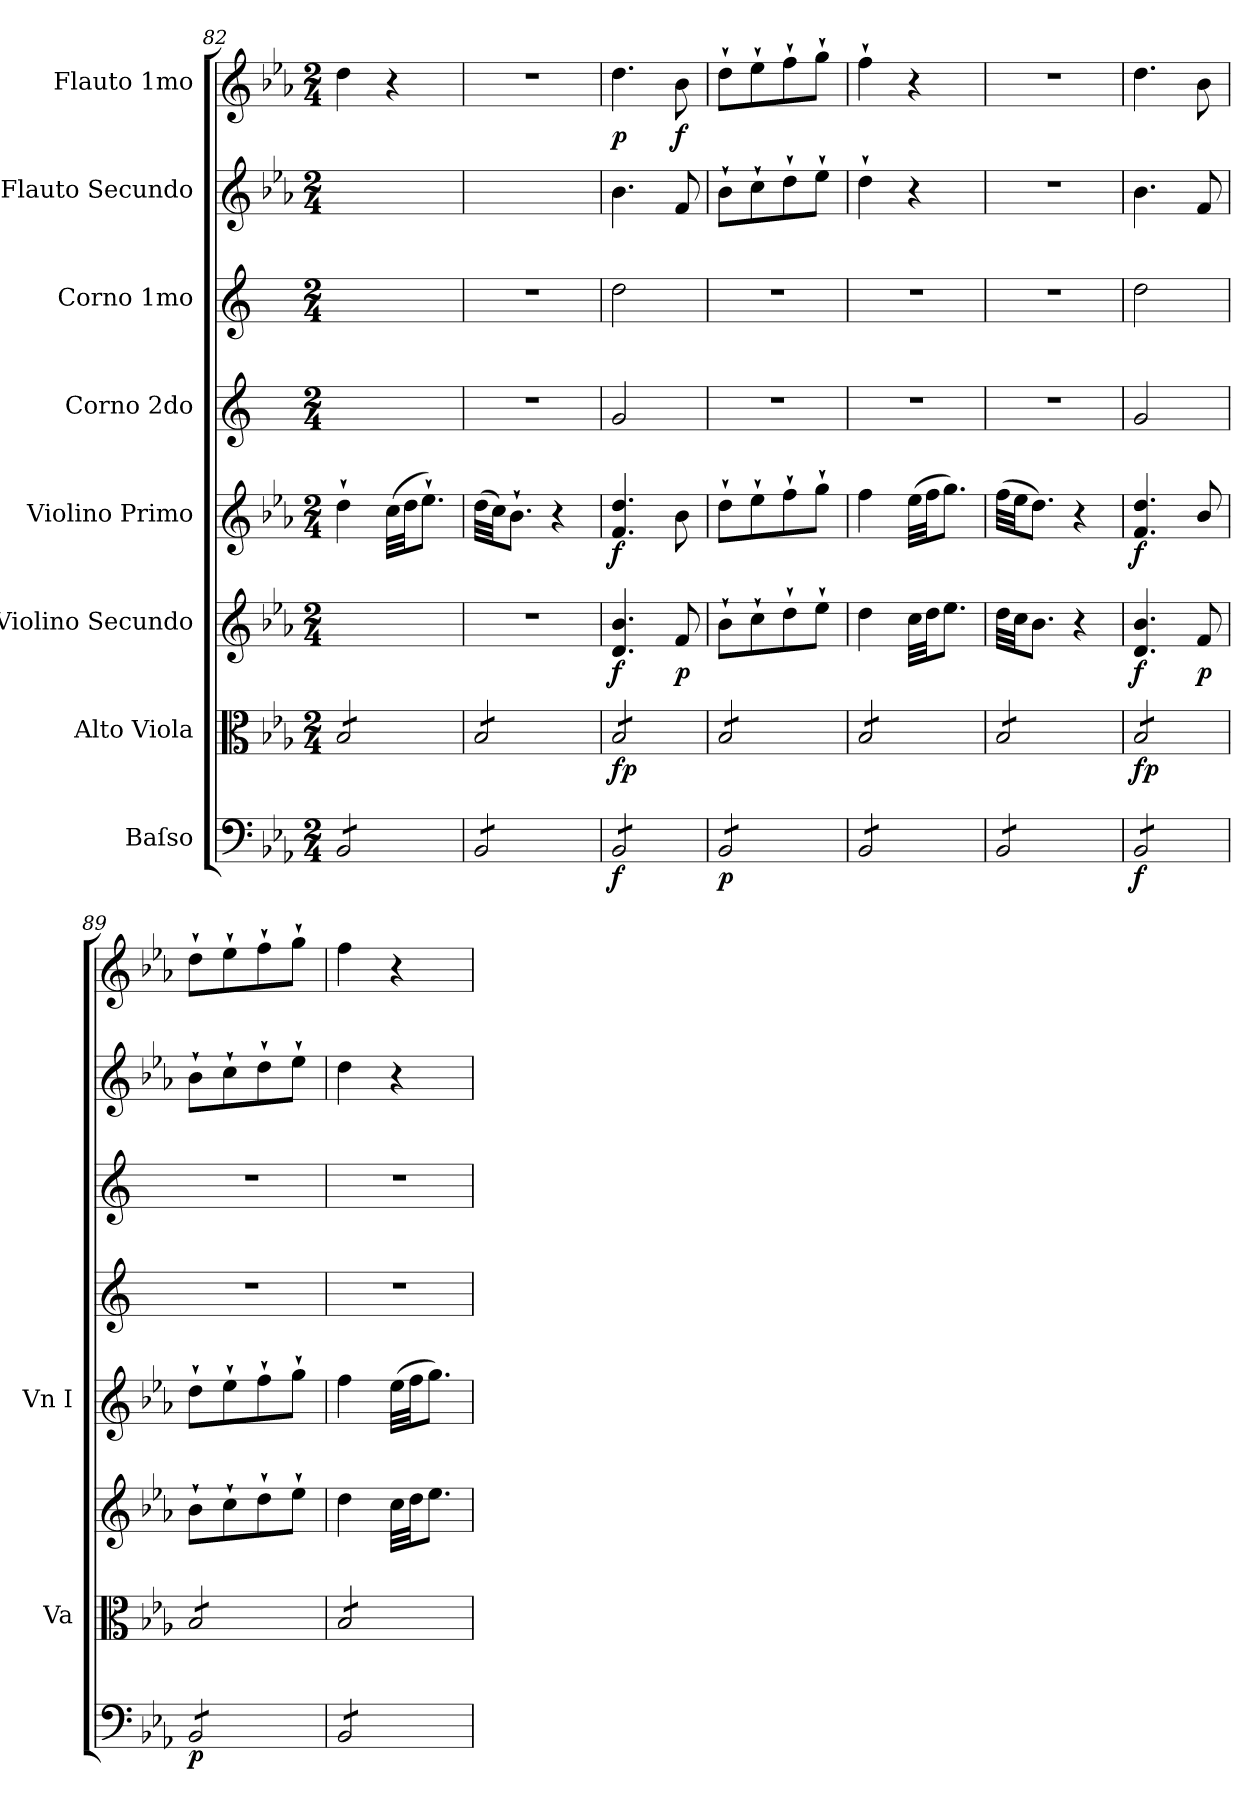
**kern	**dynam	**kern	**dynam	**kern	**dynam	**kern	**dynam	**kern	**kern	**kern	**kern	**dynam
*part8	*part8	*part7	*part7	*part6	*part6	*part5	*part5	*part4	*part3	*part2	*part1	*part1
*staff8	*staff8	*staff7	*staff7	*staff6	*staff6	*staff5	*staff5	*staff4	*staff3	*staff2	*staff1	*staff1
*I"Baſso	*	*I"Alto Viola	*	*I"Violino Secundo	*	*I"Violino Primo	*	*I"Corno 2do	*I"Corno 1mo	*I"Flauto Secundo	*I"Flauto 1mo	*
*	*	*I'Va	*	*	*	*I'Vn I	*	*	*	*	*	*
*clefF4	*	*clefC3	*	*clefG2	*	*clefG2	*	*clefG2	*clefG2	*clefG2	*clefG2	*
*	*	*	*	*	*	*	*	*ITrd5c9	*ITrd5c9	*	*	*
*k[b-e-a-]	*	*k[b-e-a-]	*	*k[b-e-a-]	*	*k[b-e-a-]	*	*k[b-e-a-]	*k[b-e-a-]	*k[b-e-a-]	*k[b-e-a-]	*
*M2/4	*	*M2/4	*	*M2/4	*	*M2/4	*	*M2/4	*M2/4	*M2/4	*M2/4	*
=82	=82	=82	=82	=82	=82	=82	=82	=82	=82	=82	=82	=82
*tremolo	*	*	*	*	*	*	*	*	*	*	*	*
*	*	*tremolo	*	*	*	*	*	*	*	*	*	*
8BB-/L	.	8B-/L	.	2ryy	.	4dd`\	.	2ryy	2ryy	2ryy	4dd\	.
8BB-/	.	8B-/	.	.	.	.	.	.	.	.	.	.
8BB-/	.	8B-/	.	.	.	(32cc\LLL	.	.	.	.	4r	.
.	.	.	.	.	.	32dd\JJ	.	.	.	.	.	.
.	.	.	.	.	.	8.ee-`\J)	.	.	.	.	.	.
8BB-/J	.	8B-/J	.	.	.	.	.	.	.	.	.	.
=83	=83	=83	=83	=83	=83	=83	=83	=83	=83	=83	=83	=83
8BB-/L	.	8B-/L	.	2r	.	(32dd\LLL	.	2r	2r	2ryy	2r	.
.	.	.	.	.	.	32cc\JJ)	.	.	.	.	.	.
.	.	.	.	.	.	8.b-`\J	.	.	.	.	.	.
8BB-/	.	8B-/	.	.	.	.	.	.	.	.	.	.
8BB-/	.	8B-/	.	.	.	4r	.	.	.	.	.	.
8BB-/J	.	8B-/J	.	.	.	.	.	.	.	.	.	.
=84	=84	=84	=84	=84	=84	=84	=84	=84	=84	=84	=84	=84
8BB-/L	f	8B-/L	fp	4.d/ 4.b-/	f	4.f/ 4.dd/	f	2B-/	2f\	4.b-\	4.dd\	p
8BB-/	.	8B-/	.	.	.	.	.	.	.	.	.	.
8BB-/	.	8B-/	.	.	.	.	.	.	.	.	.	.
8BB-/J	.	8B-/J	.	8f/	p	8b-\	.	.	.	8f/	8b-\	f
=85	=85	=85	=85	=85	=85	=85	=85	=85	=85	=85	=85	=85
8BB-/L	p	8B-/L	.	8b-`\L	.	8dd`\L	.	2r	2r	8b-`\L	8dd`\L	.
8BB-/	.	8B-/	.	8cc`\	.	8ee-`\	.	.	.	8cc`\	8ee-`\	.
8BB-/	.	8B-/	.	8dd`\	.	8ff`\	.	.	.	8dd`\	8ff`\	.
8BB-/J	.	8B-/J	.	8ee-`\J	.	8gg`\J	.	.	.	8ee-`\J	8gg`\J	.
=86	=86	=86	=86	=86	=86	=86	=86	=86	=86	=86	=86	=86
8BB-/L	.	8B-/L	.	4dd\	.	4ff\	.	2r	2r	4dd`\	4ff`\	.
8BB-/	.	8B-/	.	.	.	.	.	.	.	.	.	.
8BB-/	.	8B-/	.	32cc\LLL	.	(32ee-\LLL	.	.	.	4r	4r	.
.	.	.	.	32dd\JJ	.	32ff\JJ	.	.	.	.	.	.
.	.	.	.	8.ee-\J	.	8.gg\J)	.	.	.	.	.	.
8BB-/J	.	8B-/J	.	.	.	.	.	.	.	.	.	.
=87	=87	=87	=87	=87	=87	=87	=87	=87	=87	=87	=87	=87
8BB-/L	.	8B-/L	.	32dd\LLL	.	(32ff\LLL	.	2r	2r	2r	2r	.
.	.	.	.	32cc\JJ	.	32ee-\JJ	.	.	.	.	.	.
.	.	.	.	8.b-\J	.	8.dd\J)	.	.	.	.	.	.
8BB-/	.	8B-/	.	.	.	.	.	.	.	.	.	.
8BB-/	.	8B-/	.	4r	.	4r	.	.	.	.	.	.
8BB-/J	.	8B-/J	.	.	.	.	.	.	.	.	.	.
=88	=88	=88	=88	=88	=88	=88	=88	=88	=88	=88	=88	=88
8BB-/L	f	8B-/L	fp	4.d/ 4.b-/	f	4.f/ 4.dd/	f	2B-/	2f\	4.b-\	4.dd\	.
8BB-/	.	8B-/	.	.	.	.	.	.	.	.	.	.
8BB-/	.	8B-/	.	.	.	.	.	.	.	.	.	.
8BB-/J	.	8B-/J	.	8f/	p	8b-/	.	.	.	8f/	8b-\	.
=89	=89	=89	=89	=89	=89	=89	=89	=89	=89	=89	=89	=89
8BB-/L	p	8B-/L	.	8b-`\L	.	8dd`\L	.	2r	2r	8b-`\L	8dd`\L	.
8BB-/	.	8B-/	.	8cc`\	.	8ee-`\	.	.	.	8cc`\	8ee-`\	.
8BB-/	.	8B-/	.	8dd`\	.	8ff`\	.	.	.	8dd`\	8ff`\	.
8BB-/J	.	8B-/J	.	8ee-`\J	.	8gg`\J	.	.	.	8ee-`\J	8gg`\J	.
=90	=90	=90	=90	=90	=90	=90	=90	=90	=90	=90	=90	=90
8BB-/L	.	8B-/L	.	4dd\	.	4ff\	.	2r	2r	4dd\	4ff\	.
8BB-/	.	8B-/	.	.	.	.	.	.	.	.	.	.
8BB-/	.	8B-/	.	32cc\LLL	.	(32ee-\LLL	.	.	.	4r	4r	.
.	.	.	.	32dd\JJ	.	32ff\JJ	.	.	.	.	.	.
.	.	.	.	8.ee-\J	.	8.gg\J)	.	.	.	.	.	.
8BB-/J	.	8B-/J	.	.	.	.	.	.	.	.	.	.
*	*	*Xtremolo	*	*	*	*	*	*	*	*	*	*
*Xtremolo	*	*	*	*	*	*	*	*	*	*	*	*
=	=	=	=	=	=	=	=	=	=	=	=	=
*-	*-	*-	*-	*-	*-	*-	*-	*-	*-	*-	*-	*-
